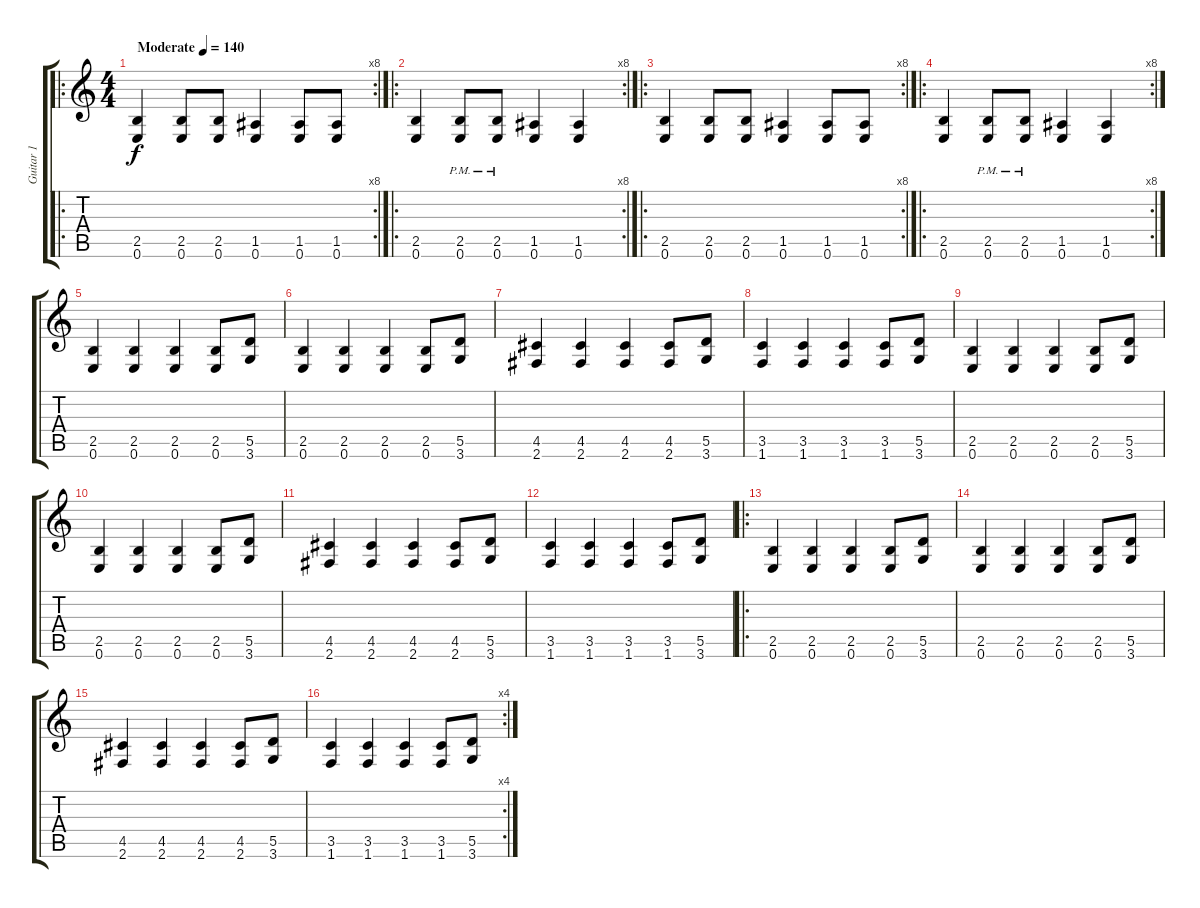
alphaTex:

\track ("Guitar 1" "Guitar 1") {instrument distortionguitar}
\staff {score tabs}
\tuning (E4 B3 G3 D3 A2 E2) {hide}
\ro
\rc 8
\ts (4 4)
\tempo (140 "Moderate")
\clef g2
\ks c
(2.5 0.6).4{dy f instrument distortionguitar} (2.5 0.6).8 (2.5 0.6).8 (1.5 0.6).4 (1.5 0.6).8 (1.5 0.6).8 |
\ro
\rc 8
(2.5 0.6).4 (2.5{pm} 0.6{pm}).8 (2.5{pm} 0.6{pm}).8 (1.5 0.6).4 (1.5 0.6).4 |
\ro
\rc 8
(2.5 0.6).4 (2.5 0.6).8 (2.5 0.6).8 (1.5 0.6).4 (1.5 0.6).8 (1.5 0.6).8 |
\ro
\rc 8
(2.5 0.6).4 (2.5{pm} 0.6{pm}).8 (2.5{pm} 0.6{pm}).8 (1.5 0.6).4 (1.5 0.6).4 |
(2.5 0.6).4 (2.5 0.6).4 (2.5 0.6).4 (2.5 0.6).8 (5.5 3.6).8 |
(2.5 0.6).4 (2.5 0.6).4 (2.5 0.6).4 (2.5 0.6).8 (5.5 3.6).8 |
(4.5 2.6).4 (4.5 2.6).4 (4.5 2.6).4 (4.5 2.6).8 (5.5 3.6).8 |
(3.5 1.6).4 (3.5 1.6).4 (3.5 1.6).4 (3.5 1.6).8 (5.5 3.6).8 |
(2.5 0.6).4 (2.5 0.6).4 (2.5 0.6).4 (2.5 0.6).8 (5.5 3.6).8 |
(2.5 0.6).4 (2.5 0.6).4 (2.5 0.6).4 (2.5 0.6).8 (5.5 3.6).8 |
(4.5 2.6).4 (4.5 2.6).4 (4.5 2.6).4 (4.5 2.6).8 (5.5 3.6).8 |
(3.5 1.6).4 (3.5 1.6).4 (3.5 1.6).4 (3.5 1.6).8 (5.5 3.6).8 |
\ro
(2.5 0.6).4 (2.5 0.6).4 (2.5 0.6).4 (2.5 0.6).8 (5.5 3.6).8 |
(2.5 0.6).4 (2.5 0.6).4 (2.5 0.6).4 (2.5 0.6).8 (5.5 3.6).8 |
(4.5 2.6).4 (4.5 2.6).4 (4.5 2.6).4 (4.5 2.6).8 (5.5 3.6).8 |
\rc 4
(3.5 1.6).4 (3.5 1.6).4 (3.5 1.6).4 (3.5 1.6).8 (5.5 3.6).8
